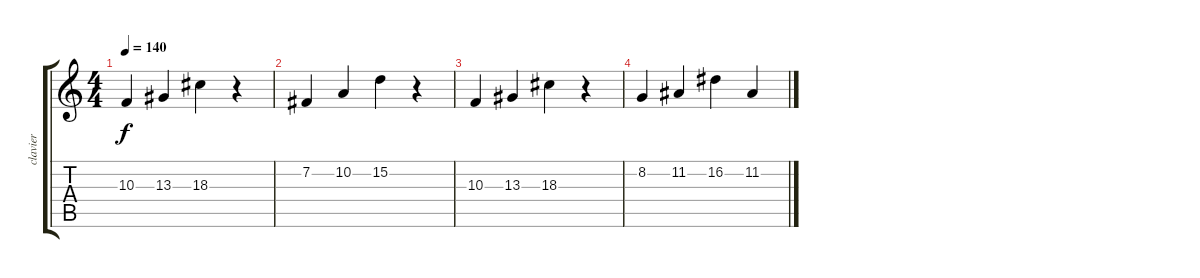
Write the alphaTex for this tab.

\track ("clavier" "clavier") {instrument musicbox}
\staff {score tabs}
\tuning (E4 B3 G3 D3 A2 E2) {hide}
\ts (4 4)
\tempo 140
\clef g2
\ks c
10.3.4{dy f} 13.3.4 18.3.4 r.4 |
7.2.4 10.2.4 15.2.4 r.4 |
10.3.4 13.3.4 18.3.4 r.4 |
8.2.4 11.2.4 16.2.4 11.2.4
